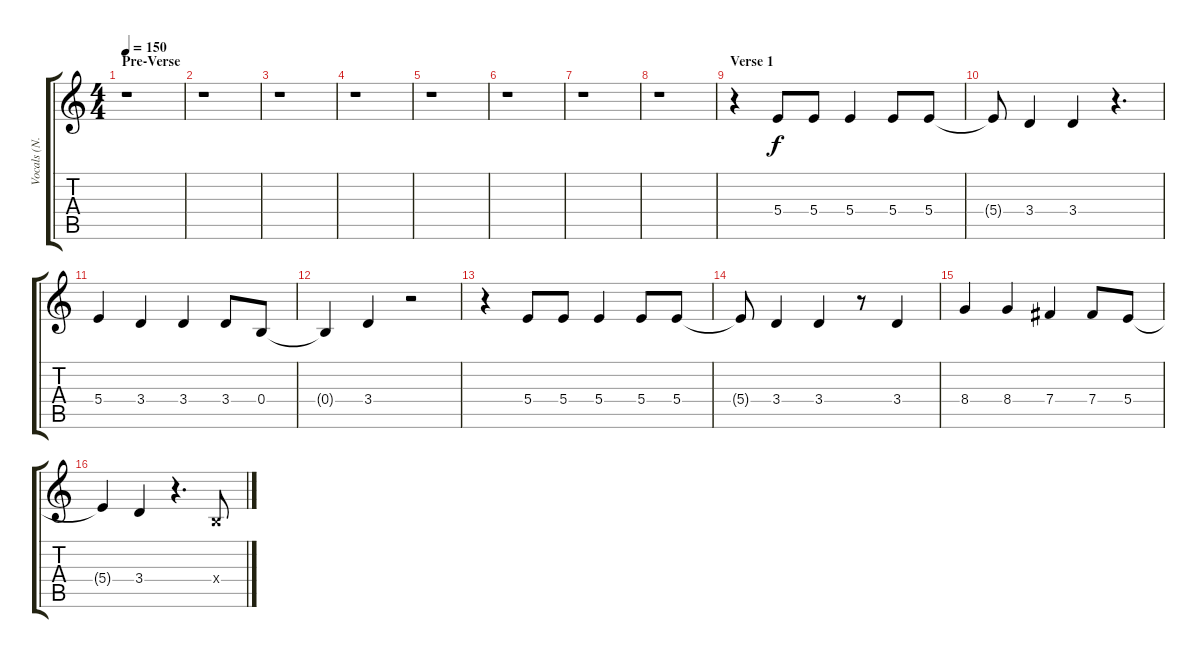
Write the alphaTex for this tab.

\track ("Vocals (ame)" "Vocals (N.") {instrument fretlessbass}
\staff {score tabs}
\tuning (Db4 Ab3 E3 B2 Gb2 B1) {hide}
\ts (4 4)
\section ("" "Pre-Verse")
\tempo 150
\clef g2
\ks c
r.1{dy f} |
r.1 |
r.1 |
r.1 |
r.1 |
r.1 |
r.1 |
r.1 |
\section ("" "Verse 1")
r.4 5.4.8 5.4.8 5.4.4 5.4.8 5.4.8 |
5.4{t}.8 3.4.4 3.4.4 r.4{d} |
5.4.4 3.4.4 3.4.4 3.4.8 0.4.8 |
0.4{t}.4 3.4.4 r.2 |
r.4 5.4.8 5.4.8 5.4.4 5.4.8 5.4.8 |
5.4{t}.8 3.4.4 3.4.4 r.8 3.4.4 |
8.4.4 8.4.4 7.4.4 7.4.8 5.4.8 |
5.4{t}.4 3.4.4 r.4{d} 0.4{x}.8
